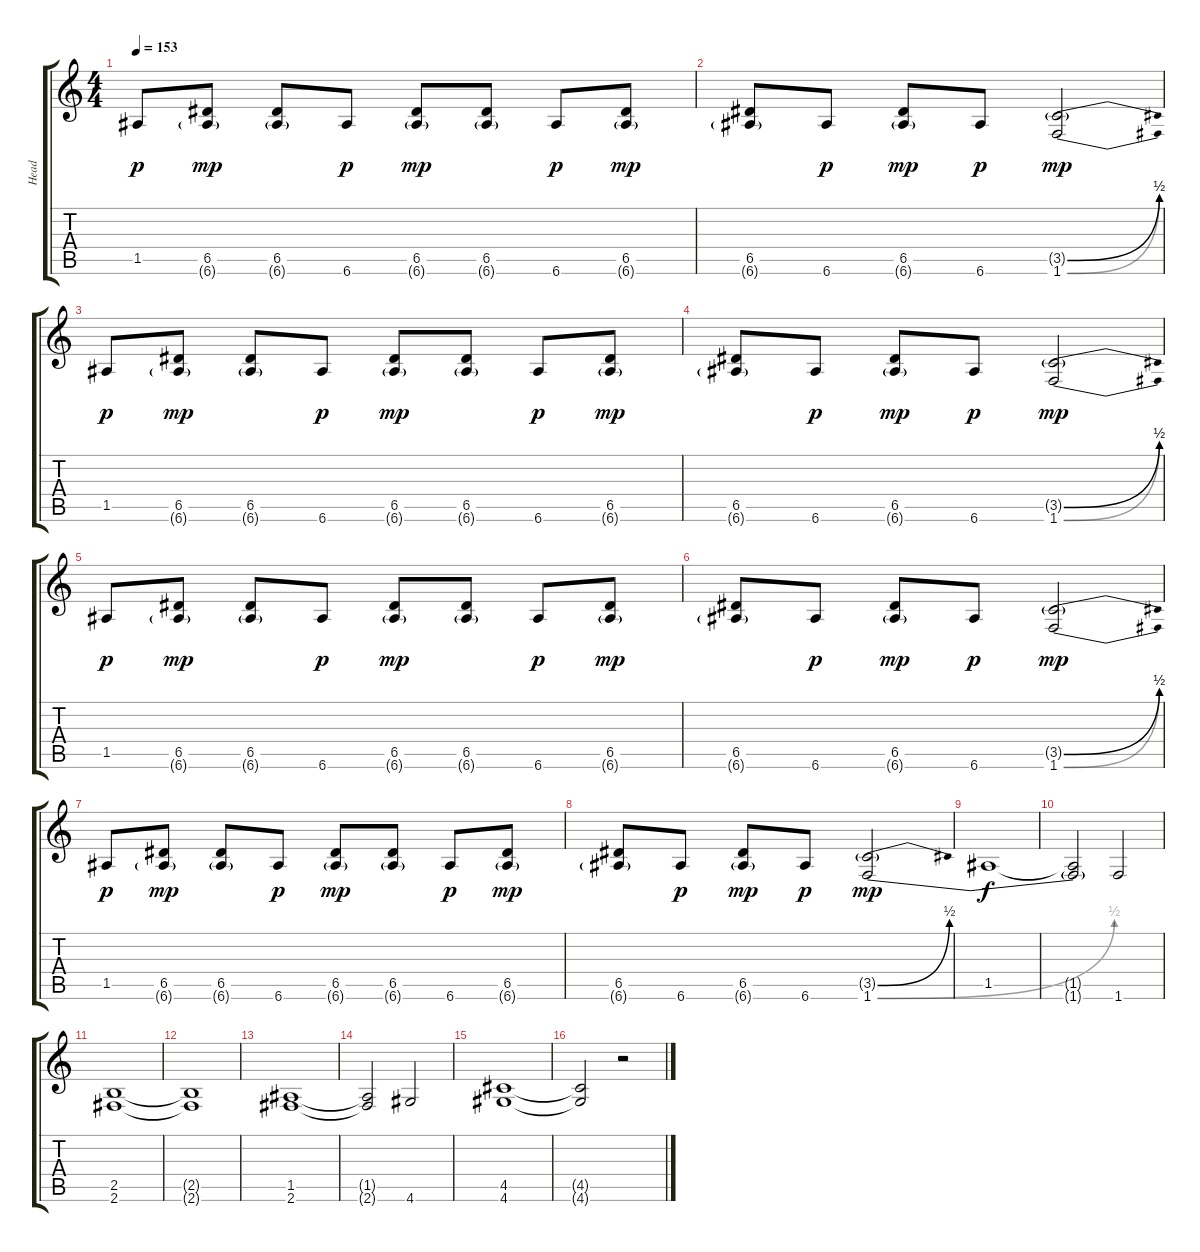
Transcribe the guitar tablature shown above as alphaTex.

\track ("Head" "Head") {instrument distortionguitar}
\staff {score tabs}
\tuning (E4 Db4 A3 E3 A2 E2) {hide}
\ts (4 4)
\tempo 153
\clef g2
\ks c
1.5.8{dy p} (6.5 6.6{g}).8{dy mp} (6.5 6.6{g}).8 6.6.8{dy p} (6.5 6.6{g}).8{dy mp} (6.5 6.6{g}).8 6.6.8{dy p} (6.5 6.6{g}).8{dy mp} |
(6.5 6.6{g}).8 6.6.8{dy p} (6.5 6.6{g}).8{dy mp} 6.6.8{dy p} (3.5{be (bend 0 0 60 2) g} 1.6{be (bend 0 0 60 2)}).2{dy mp} |
1.5.8{dy p} (6.5 6.6{g}).8{dy mp} (6.5 6.6{g}).8 6.6.8{dy p} (6.5 6.6{g}).8{dy mp} (6.5 6.6{g}).8 6.6.8{dy p} (6.5 6.6{g}).8{dy mp} |
(6.5 6.6{g}).8 6.6.8{dy p} (6.5 6.6{g}).8{dy mp} 6.6.8{dy p} (3.5{be (bend 0 0 60 2) g} 1.6{be (bend 0 0 60 2)}).2{dy mp} |
1.5.8{dy p} (6.5 6.6{g}).8{dy mp} (6.5 6.6{g}).8 6.6.8{dy p} (6.5 6.6{g}).8{dy mp} (6.5 6.6{g}).8 6.6.8{dy p} (6.5 6.6{g}).8{dy mp} |
(6.5 6.6{g}).8 6.6.8{dy p} (6.5 6.6{g}).8{dy mp} 6.6.8{dy p} (3.5{be (bend 0 0 60 2) g} 1.6{be (bend 0 0 60 2)}).2{dy mp} |
1.5.8{dy p} (6.5 6.6{g}).8{dy mp} (6.5 6.6{g}).8 6.6.8{dy p} (6.5 6.6{g}).8{dy mp} (6.5 6.6{g}).8 6.6.8{dy p} (6.5 6.6{g}).8{dy mp} |
(6.5 6.6{g}).8 6.6.8{dy p} (6.5 6.6{g}).8{dy mp} 6.6.8{dy p} (3.5{be (bend 0 0 60 2) g} 1.6{be (bend 0 0 60 2)}).2{dy mp} |
1.5.1{dy f} |
(1.5{t} 1.6{t}).2 1.6.2 |
(2.5 2.6).1 |
(2.5{t} 2.6{t}).1 |
(1.5 2.6).1 |
(1.5{t} 2.6{t}).2 4.6.2 |
(4.5 4.6).1 |
(4.5{t} 4.6{t}).2 r.2
